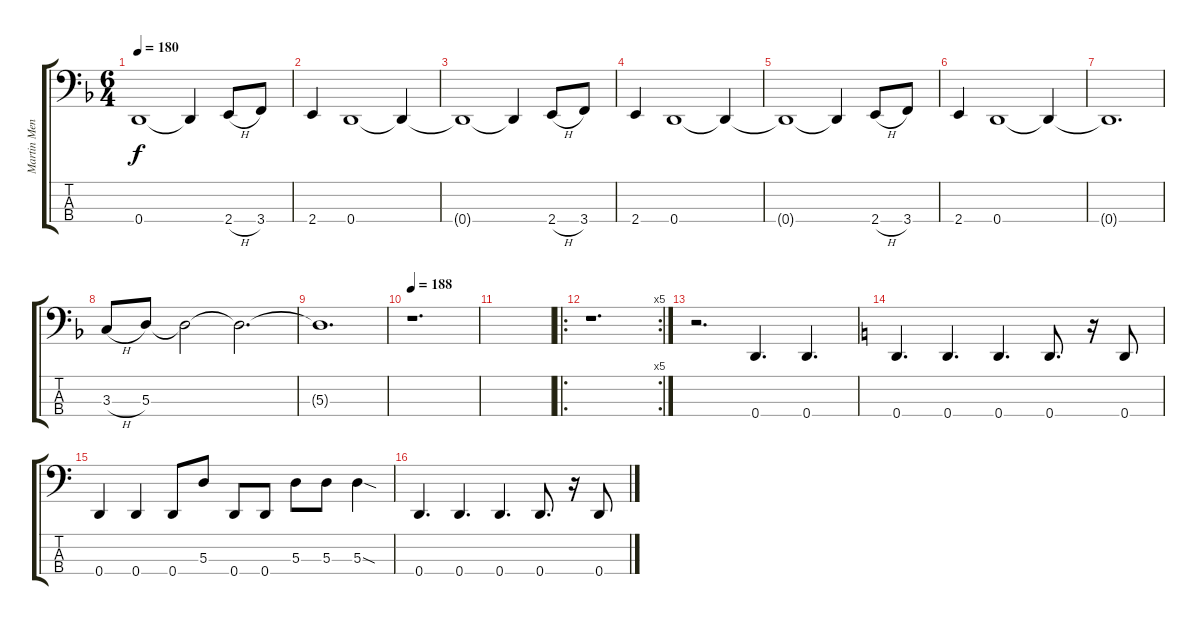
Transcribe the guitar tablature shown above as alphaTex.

\track ("Martin Mendez" "Martin Men") {mute instrument electricbassfinger}
\staff {score tabs}
\tuning (G2 D2 A1 D1) {hide}
\ts (6 4)
\tempo 180
\clef f4
\ks f
0.4{t}.1{dy f} 0.4{t}.4 2.4{h}.8 3.4.8 |
2.4.4 0.4.1 0.4{t}.4 |
0.4{t}.1 0.4{t}.4 2.4{h}.8 3.4.8 |
2.4.4 0.4.1 0.4{t}.4 |
0.4{t}.1 0.4{t}.4 2.4{h}.8 3.4.8 |
2.4.4 0.4.1 0.4{t}.4 |
0.4{t}.1{d} |
3.3{h}.8 5.3.8 5.3{t}.2 5.3{t}.2{d} |
5.3{t}.1{d} |
\tempo 188
r.1{d} |
|
\ro
\rc 5
r.1{d} |
r.2{d} 0.4.4{d} 0.4.4{d} |
\ks c
0.4.4{d} 0.4.4{d} 0.4.4{d} 0.4.8{d} r.16 0.4.8 |
0.4.4 0.4.4 0.4.8 5.3.8 0.4.8 0.4.8 5.3.8 5.3.8 5.3{sod}.4 |
0.4.4{d} 0.4.4{d} 0.4.4{d} 0.4.8{d} r.16 0.4.8
